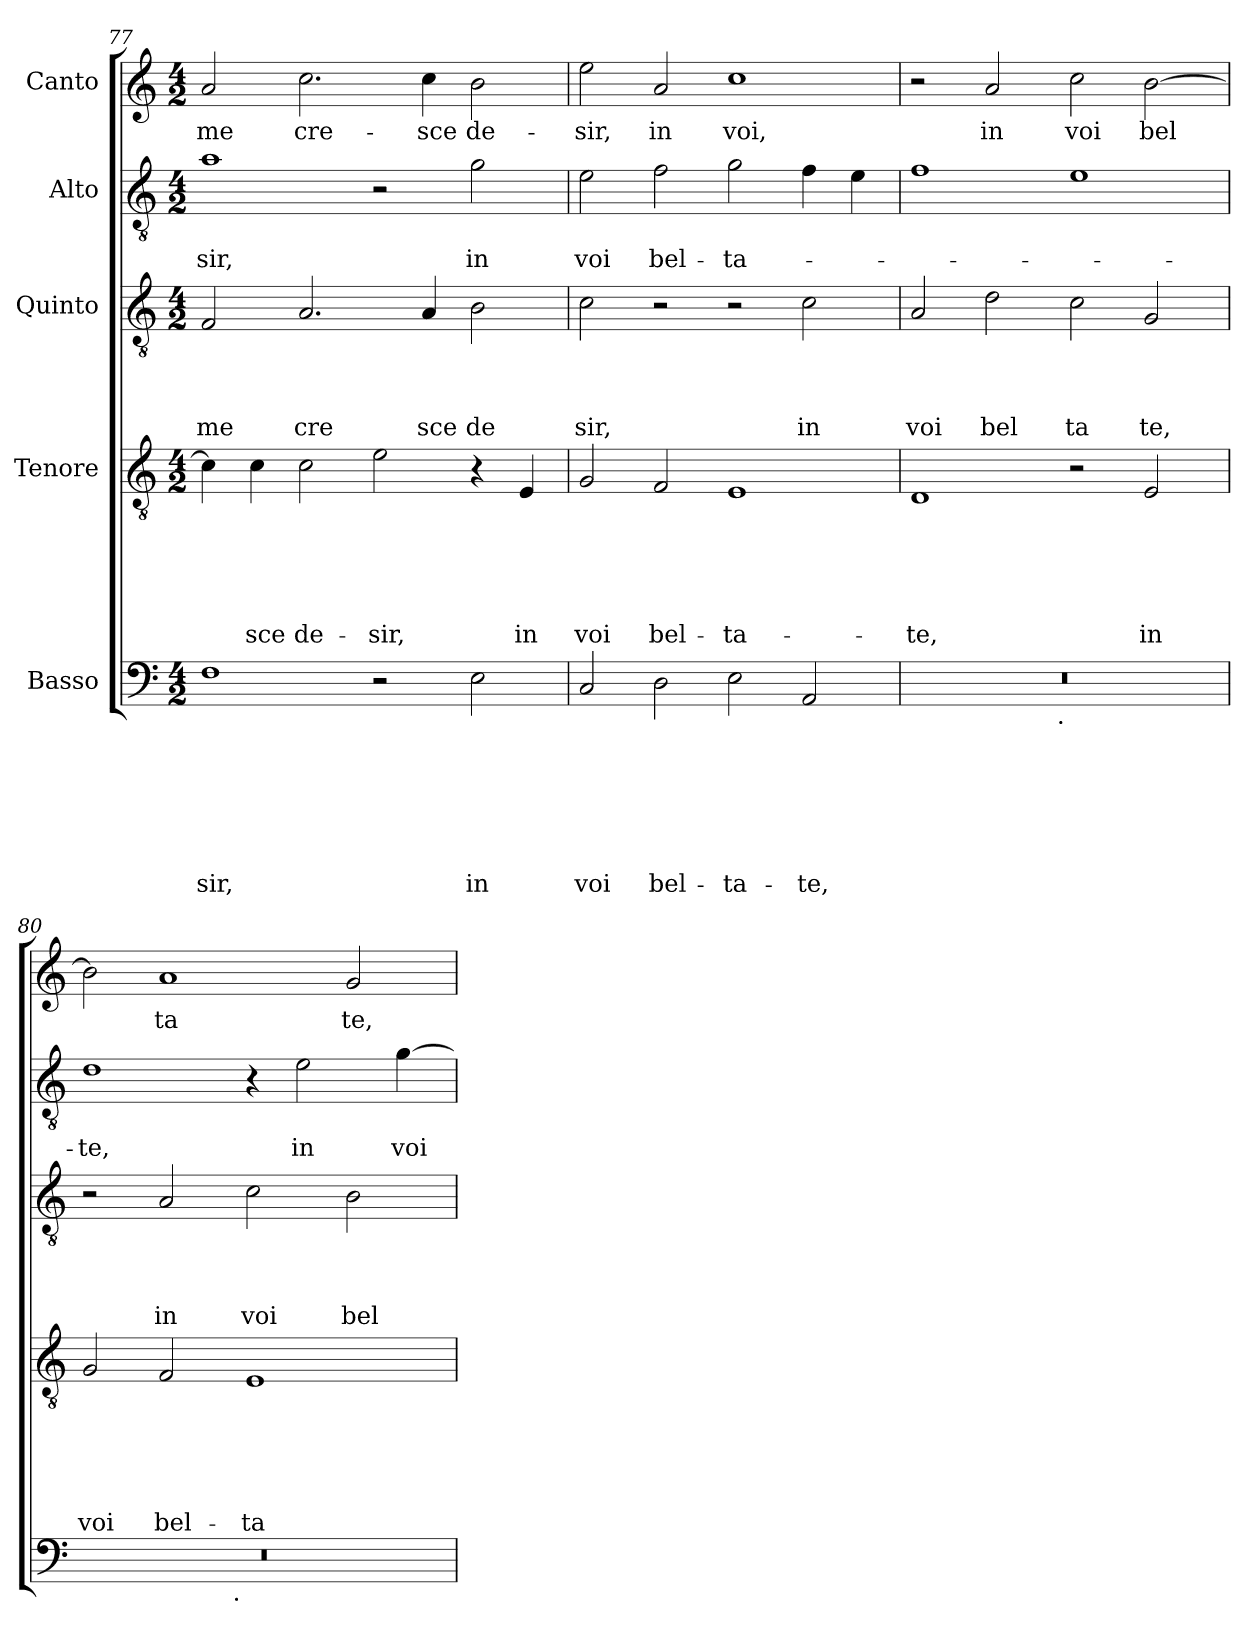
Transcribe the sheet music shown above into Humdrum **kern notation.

**kern	**text	**text	**text	**text	**text	**text	**text	**kern	**text	**text	**text	**text	**text	**text	**kern	**text	**text	**text	**text	**kern	**text	**text	**kern	**text
*part5	*part5	*part5	*part5	*part5	*part5	*part5	*part5	*part4	*part4	*part4	*part4	*part4	*part4	*part4	*part3	*part3	*part3	*part3	*part3	*part2	*part2	*part2	*part1	*part1
*staff5	*staff5	*staff5	*staff5	*staff5	*staff5	*staff5	*staff5	*staff4	*staff4	*staff4	*staff4	*staff4	*staff4	*staff4	*staff3	*staff3	*staff3	*staff3	*staff3	*staff2	*staff2	*staff2	*staff1	*staff1
*I"Basso	*	*	*	*	*	*	*	*I"Tenore	*	*	*	*	*	*	*I"Quinto	*	*	*	*	*I"Alto	*	*	*I"Canto	*
*clefF4	*	*	*	*	*	*	*	*clefGv2	*	*	*	*	*	*	*clefGv2	*	*	*	*	*clefGv2	*	*	*clefG2	*
*k[]	*	*	*	*	*	*	*	*k[]	*	*	*	*	*	*	*k[]	*	*	*	*	*k[]	*	*	*k[]	*
*C:	*	*	*	*	*	*	*	*C:	*	*	*	*	*	*	*C:	*	*	*	*	*C:	*	*	*C:	*
*M4/2	*	*	*	*	*	*	*	*M4/2	*	*	*	*	*	*	*M4/2	*	*	*	*	*M4/2	*	*	*M4/2	*
=77	=77	=77	=77	=77	=77	=77	=77	=77	=77	=77	=77	=77	=77	=77	=77	=77	=77	=77	=77	=77	=77	=77	=77	=77
!	!	!	!	!	!	!	!LO:LY:b	!	!	!	!	!	!	!	!	!	!	!	!LO:LY:b	!	!	!LO:LY:b	!	!LO:LY:b
1F	.	.	.	.	.	.	-sir,	4c\]	.	.	.	.	.	.	2F/	.	.	.	me	1a	.	-sir,	2a/	me
!	!	!	!	!	!	!	!	!	!	!	!	!	!	!LO:LY:b	!	!	!	!	!	!	!	!	!	!
.	.	.	.	.	.	.	.	4c\	.	.	.	.	.	-sce	.	.	.	.	.	.	.	.	.	.
!	!	!	!	!	!	!	!	!	!	!	!	!	!	!LO:LY:b	!	!	!	!	!LO:LY:b	!	!	!	!	!LO:LY:b
.	.	.	.	.	.	.	.	2c\	.	.	.	.	.	de-	2.A/	.	.	.	cre	.	.	.	2.cc\	cre-
!	!	!	!	!	!	!	!	!	!	!	!	!	!	!LO:LY:b	!	!	!	!	!	!	!	!	!	!
2r	.	.	.	.	.	.	.	2e\	.	.	.	.	.	-sir,	.	.	.	.	.	2r	.	.	.	.
!	!	!	!	!	!	!	!	!	!	!	!	!	!	!	!	!	!	!	!LO:LY:b	!	!	!	!	!LO:LY:b
.	.	.	.	.	.	.	.	.	.	.	.	.	.	.	4A/	.	.	.	sce	.	.	.	4cc\	-sce
!	!	!	!	!	!	!	!LO:LY:b	!	!	!	!	!	!	!	!	!	!	!	!LO:LY:b	!	!	!LO:LY:b	!	!LO:LY:b
2E\	.	.	.	.	.	.	in	4r	.	.	.	.	.	.	2B\	.	.	.	de	2g\	.	in	2b\	de-
!	!	!	!	!	!	!	!	!	!	!	!	!	!	!LO:LY:b	!	!	!	!	!	!	!	!	!	!
.	.	.	.	.	.	.	.	4E/	.	.	.	.	.	in	.	.	.	.	.	.	.	.	.	.
=78	=78	=78	=78	=78	=78	=78	=78	=78	=78	=78	=78	=78	=78	=78	=78	=78	=78	=78	=78	=78	=78	=78	=78	=78
!	!	!	!	!	!	!	!LO:LY:b	!	!	!	!	!	!	!LO:LY:b	!	!	!	!	!LO:LY:b	!	!	!LO:LY:b	!	!LO:LY:b
2C/	.	.	.	.	.	.	voi	2G/	.	.	.	.	.	voi	2c\	.	.	.	sir,	2e\	.	voi	2ee\	-sir,
!	!	!	!	!	!	!	!LO:LY:b	!	!	!	!	!	!	!LO:LY:b	!	!	!	!	!	!	!	!LO:LY:b	!	!LO:LY:b
2D\	.	.	.	.	.	.	bel-	2F/	.	.	.	.	.	bel-	2r	.	.	.	.	2f\	.	bel-	2a/	in
!	!	!	!	!	!	!	!LO:LY:b	!	!	!	!	!	!	!LO:LY:b	!	!	!	!	!	!	!	!LO:LY:b	!	!LO:LY:b
2E\	.	.	.	.	.	.	-ta-	1E	.	.	.	.	.	-ta-	2r	.	.	.	.	2g\	.	-ta-	1cc	voi,
!	!	!	!	!	!	!	!LO:LY:b	!	!	!	!	!	!	!	!	!	!	!	!LO:LY:b	!	!	!	!	!
2AA/	.	.	.	.	.	.	-te,	.	.	.	.	.	.	.	2c\	.	.	.	in	4f\	.	.	.	.
.	.	.	.	.	.	.	.	.	.	.	.	.	.	.	.	.	.	.	.	4e\	.	.	.	.
!!LO:LB:g=z
=79	=79	=79	=79	=79	=79	=79	=79	=79	=79	=79	=79	=79	=79	=79	=79	=79	=79	=79	=79	=79	=79	=79	=79	=79
!	!	!	!	!	!	!	!	!	!	!	!	!	!	!LO:LY:b	!	!	!	!	!LO:LY:b	!	!	!	!	!
*^	*	*	*	*	*	*	*	*	*	*	*	*	*	*	*	*	*	*	*	*	*	*	*	*
0r	2ryy	.	.	.	.	.	.	.	1D	.	.	.	.	.	-te,	2A/	.	.	.	voi	1f	.	.	2r	.
!	!	!	!	!	!	!	!	!	!	!	!	!	!	!	!	!	!	!	!	!LO:LY:b	!	!	!	!	!LO:LY:b
.	4...ryy	.	.	.	.	.	.	.	.	.	.	.	.	.	.	2d\	.	.	.	bel	.	.	.	2a/	in
!	!LO:TX:b:t=.	!	!	!	!	!	!	!	!	!	!	!	!	!	!	!	!	!	!	!	!	!	!	!	!
.	1ryy	.	.	.	.	.	.	.	.	.	.	.	.	.	.	.	.	.	.	.	.	.	.	.	.
!	!	!	!	!	!	!	!	!	!	!	!	!	!	!	!	!	!	!	!	!LO:LY:b	!	!	!	!	!LO:LY:b
.	.	.	.	.	.	.	.	.	2r	.	.	.	.	.	.	2c\	.	.	.	ta	1e	.	.	2cc\	voi
!	!	!	!	!	!	!	!	!	!	!	!	!	!	!	!LO:LY:b	!	!	!	!	!LO:LY:b	!	!	!	!	!LO:LY:b
.	.	.	.	.	.	.	.	.	2E/	.	.	.	.	.	in	2G/	.	.	.	te,	.	.	.	[>2b\	bel
.	32ryy	.	.	.	.	.	.	.	.	.	.	.	.	.	.	.	.	.	.	.	.	.	.	.	.
=80	=80	=80	=80	=80	=80	=80	=80	=80	=80	=80	=80	=80	=80	=80	=80	=80	=80	=80	=80	=80	=80	=80	=80	=80	=80
!	!	!	!	!	!	!	!	!	!	!	!	!	!	!	!LO:LY:b	!	!	!	!	!	!	!	!LO:LY:b	!	!
0r	2ryy	.	.	.	.	.	.	.	2G/	.	.	.	.	.	voi	2r	.	.	.	.	1d	.	-te,	2b\]	.
!	!	!	!	!	!	!	!	!	!	!	!	!	!	!	!LO:LY:b	!	!	!	!	!LO:LY:b	!	!	!	!	!LO:LY:b
.	4...ryy	.	.	.	.	.	.	.	2F/	.	.	.	.	.	bel-	2A/	.	.	.	in	.	.	.	1a	ta
!	!LO:TX:b:t=.	!	!	!	!	!	!	!	!	!	!	!	!	!	!	!	!	!	!	!	!	!	!	!	!
.	1ryy	.	.	.	.	.	.	.	.	.	.	.	.	.	.	.	.	.	.	.	.	.	.	.	.
!	!	!	!	!	!	!	!	!	!	!	!	!	!	!	!LO:LY:b	!	!	!	!	!LO:LY:b	!	!	!	!	!
.	.	.	.	.	.	.	.	.	1E	.	.	.	.	.	-ta-	2c\	.	.	.	voi	4r	.	.	.	.
!	!	!	!	!	!	!	!	!	!	!	!	!	!	!	!	!	!	!	!	!	!	!	!LO:LY:b	!	!
.	.	.	.	.	.	.	.	.	.	.	.	.	.	.	.	.	.	.	.	.	2e\	.	in	.	.
!	!	!	!	!	!	!	!	!	!	!	!	!	!	!	!	!	!	!	!	!LO:LY:b	!	!	!	!	!LO:LY:b
.	.	.	.	.	.	.	.	.	.	.	.	.	.	.	.	2B\	.	.	.	bel	.	.	.	2g/	te,
!	!	!	!	!	!	!	!	!	!	!	!	!	!	!	!	!	!	!	!	!	!	!	!LO:LY:b	!	!
.	.	.	.	.	.	.	.	.	.	.	.	.	.	.	.	.	.	.	.	.	[>4g\	.	voi	.	.
.	32ryy	.	.	.	.	.	.	.	.	.	.	.	.	.	.	.	.	.	.	.	.	.	.	.	.
*v	*v	*	*	*	*	*	*	*	*	*	*	*	*	*	*	*	*	*	*	*	*	*	*	*	*
=	=	=	=	=	=	=	=	=	=	=	=	=	=	=	=	=	=	=	=	=	=	=	=	=
*-	*-	*-	*-	*-	*-	*-	*-	*-	*-	*-	*-	*-	*-	*-	*-	*-	*-	*-	*-	*-	*-	*-	*-	*-
